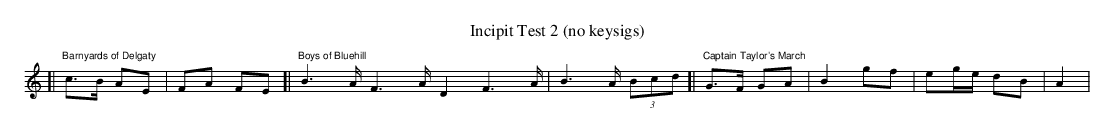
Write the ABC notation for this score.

X:1
T: Incipit Test 2 (no keysigs)
K: C
[| "Barnyards of Delgaty"c>B AE | FA FE \
\hskip 1em
[| "Boys of Bluehill"B3A/2F3A/2 D2 F3A/2|B3A/2 (3Bcd \
\hskip 1em
[| "Captain Taylor's March"G>F GA | B2 gf | eg/e/ dB | A2 \
\hskip 1em \
|
